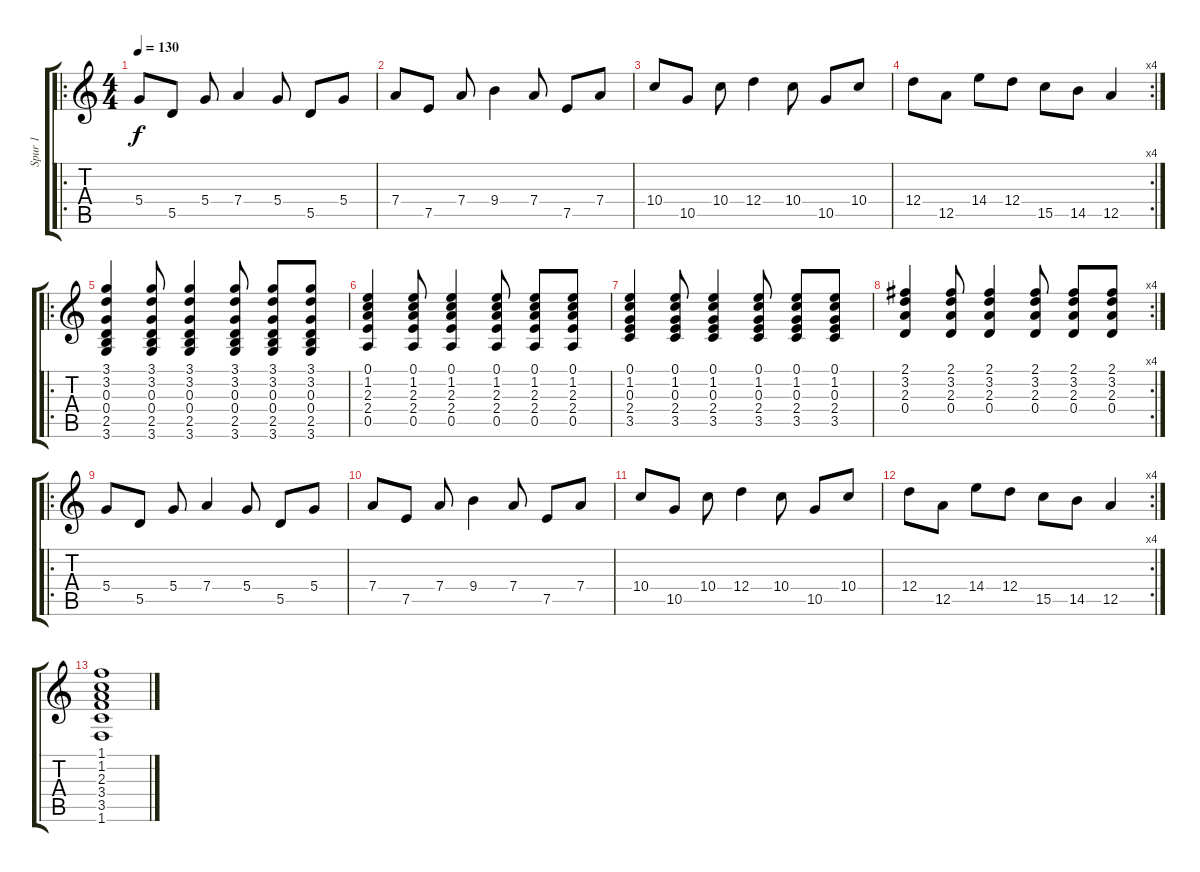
\track ("Spur 1" "Spur 1") {instrument electricguitarclean}
\staff {score tabs}
\tuning (E4 B3 G3 D3 A2 E2) {hide}
\ro
\ts (4 4)
\tempo 130
\clef g2
\ks c
5.4.8{dy f volume 15 instrument overdrivenguitar} 5.5.8 5.4.8 7.4.4 5.4.8 5.5.8 5.4.8 |
7.4.8 7.5.8 7.4.8 9.4.4 7.4.8 7.5.8 7.4.8 |
10.4.8 10.5.8 10.4.8 12.4.4 10.4.8 10.5.8 10.4.8 |
\rc 4
12.4.8 12.5.8 14.4.8 12.4.8 15.5.8 14.5.8 12.5.4 |
\ro
(3.1 3.2 0.3 0.4 2.5 3.6).4{volume 10 instrument acousticguitarsteel} (3.1 3.2 0.3 0.4 2.5 3.6).8 (3.1 3.2 0.3 0.4 2.5 3.6).4 (3.1 3.2 0.3 0.4 2.5 3.6).8 (3.1 3.2 0.3 0.4 2.5 3.6).8 (3.1 3.2 0.3 0.4 2.5 3.6).8 |
(0.1 1.2 2.3 2.4 0.5).4 (0.1 1.2 2.3 2.4 0.5).8 (0.1 1.2 2.3 2.4 0.5).4 (0.1 1.2 2.3 2.4 0.5).8 (0.1 1.2 2.3 2.4 0.5).8 (0.1 1.2 2.3 2.4 0.5).8 |
(0.1 1.2 0.3 2.4 3.5).4 (0.1 1.2 0.3 2.4 3.5).8 (0.1 1.2 0.3 2.4 3.5).4 (0.1 1.2 0.3 2.4 3.5).8 (0.1 1.2 0.3 2.4 3.5).8 (0.1 1.2 0.3 2.4 3.5).8 |
\rc 4
(2.1 3.2 2.3 0.4).4 (2.1 3.2 2.3 0.4).8 (2.1 3.2 2.3 0.4).4 (2.1 3.2 2.3 0.4).8 (2.1 3.2 2.3 0.4).8 (2.1 3.2 2.3 0.4).8 |
\ro
5.4.8{volume 16 instrument overdrivenguitar} 5.5.8 5.4.8 7.4.4 5.4.8 5.5.8 5.4.8 |
7.4.8 7.5.8 7.4.8 9.4.4 7.4.8 7.5.8 7.4.8 |
10.4.8 10.5.8 10.4.8 12.4.4 10.4.8 10.5.8 10.4.8 |
\rc 4
12.4.8 12.5.8 14.4.8 12.4.8 15.5.8 14.5.8 12.5.4 |
(1.1 1.2 2.3 3.4 3.5 1.6).1
